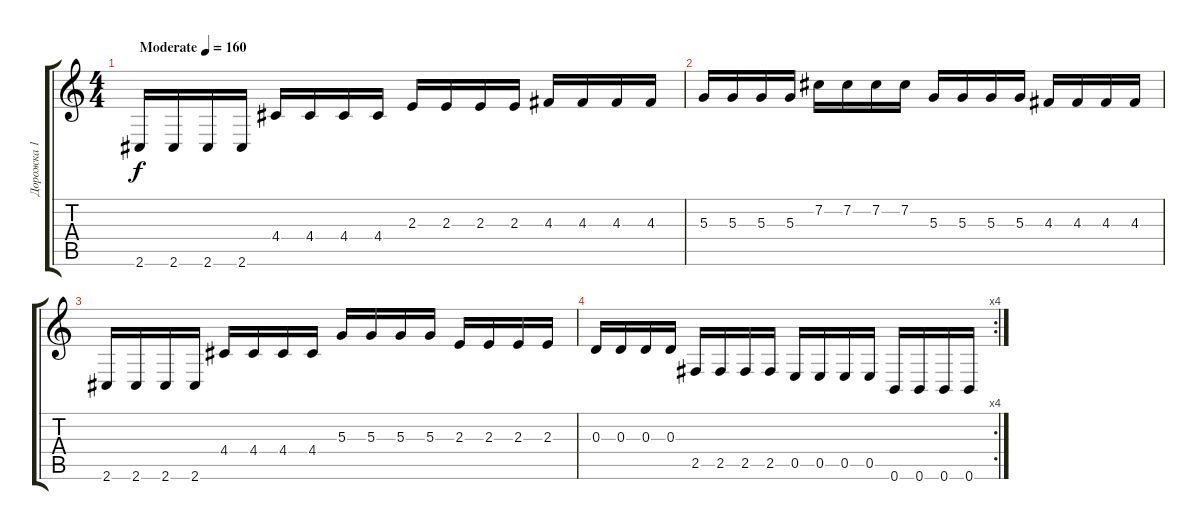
\track ("Дорожка 1" "Дорожка 1") {instrument overdrivenguitar}
\staff {score tabs}
\tuning (B3 Gb3 D3 A2 E2 B1) {hide}
\ts (4 4)
\tempo (160 "Moderate")
\clef g2
\ks c
2.6.16{dy f instrument overdrivenguitar} 2.6.16 2.6.16 2.6.16 4.4.16 4.4.16 4.4.16 4.4.16 2.3.16 2.3.16 2.3.16 2.3.16 4.3.16 4.3.16 4.3.16 4.3.16 |
5.3.16 5.3.16 5.3.16 5.3.16 7.2.16 7.2.16 7.2.16 7.2.16 5.3.16 5.3.16 5.3.16 5.3.16 4.3.16 4.3.16 4.3.16 4.3.16 |
2.6.16 2.6.16 2.6.16 2.6.16 4.4.16 4.4.16 4.4.16 4.4.16 5.3.16 5.3.16 5.3.16 5.3.16 2.3.16 2.3.16 2.3.16 2.3.16 |
\rc 4
0.3.16 0.3.16 0.3.16 0.3.16 2.5.16 2.5.16 2.5.16 2.5.16 0.5.16 0.5.16 0.5.16 0.5.16 0.6.16 0.6.16 0.6.16 0.6.16
